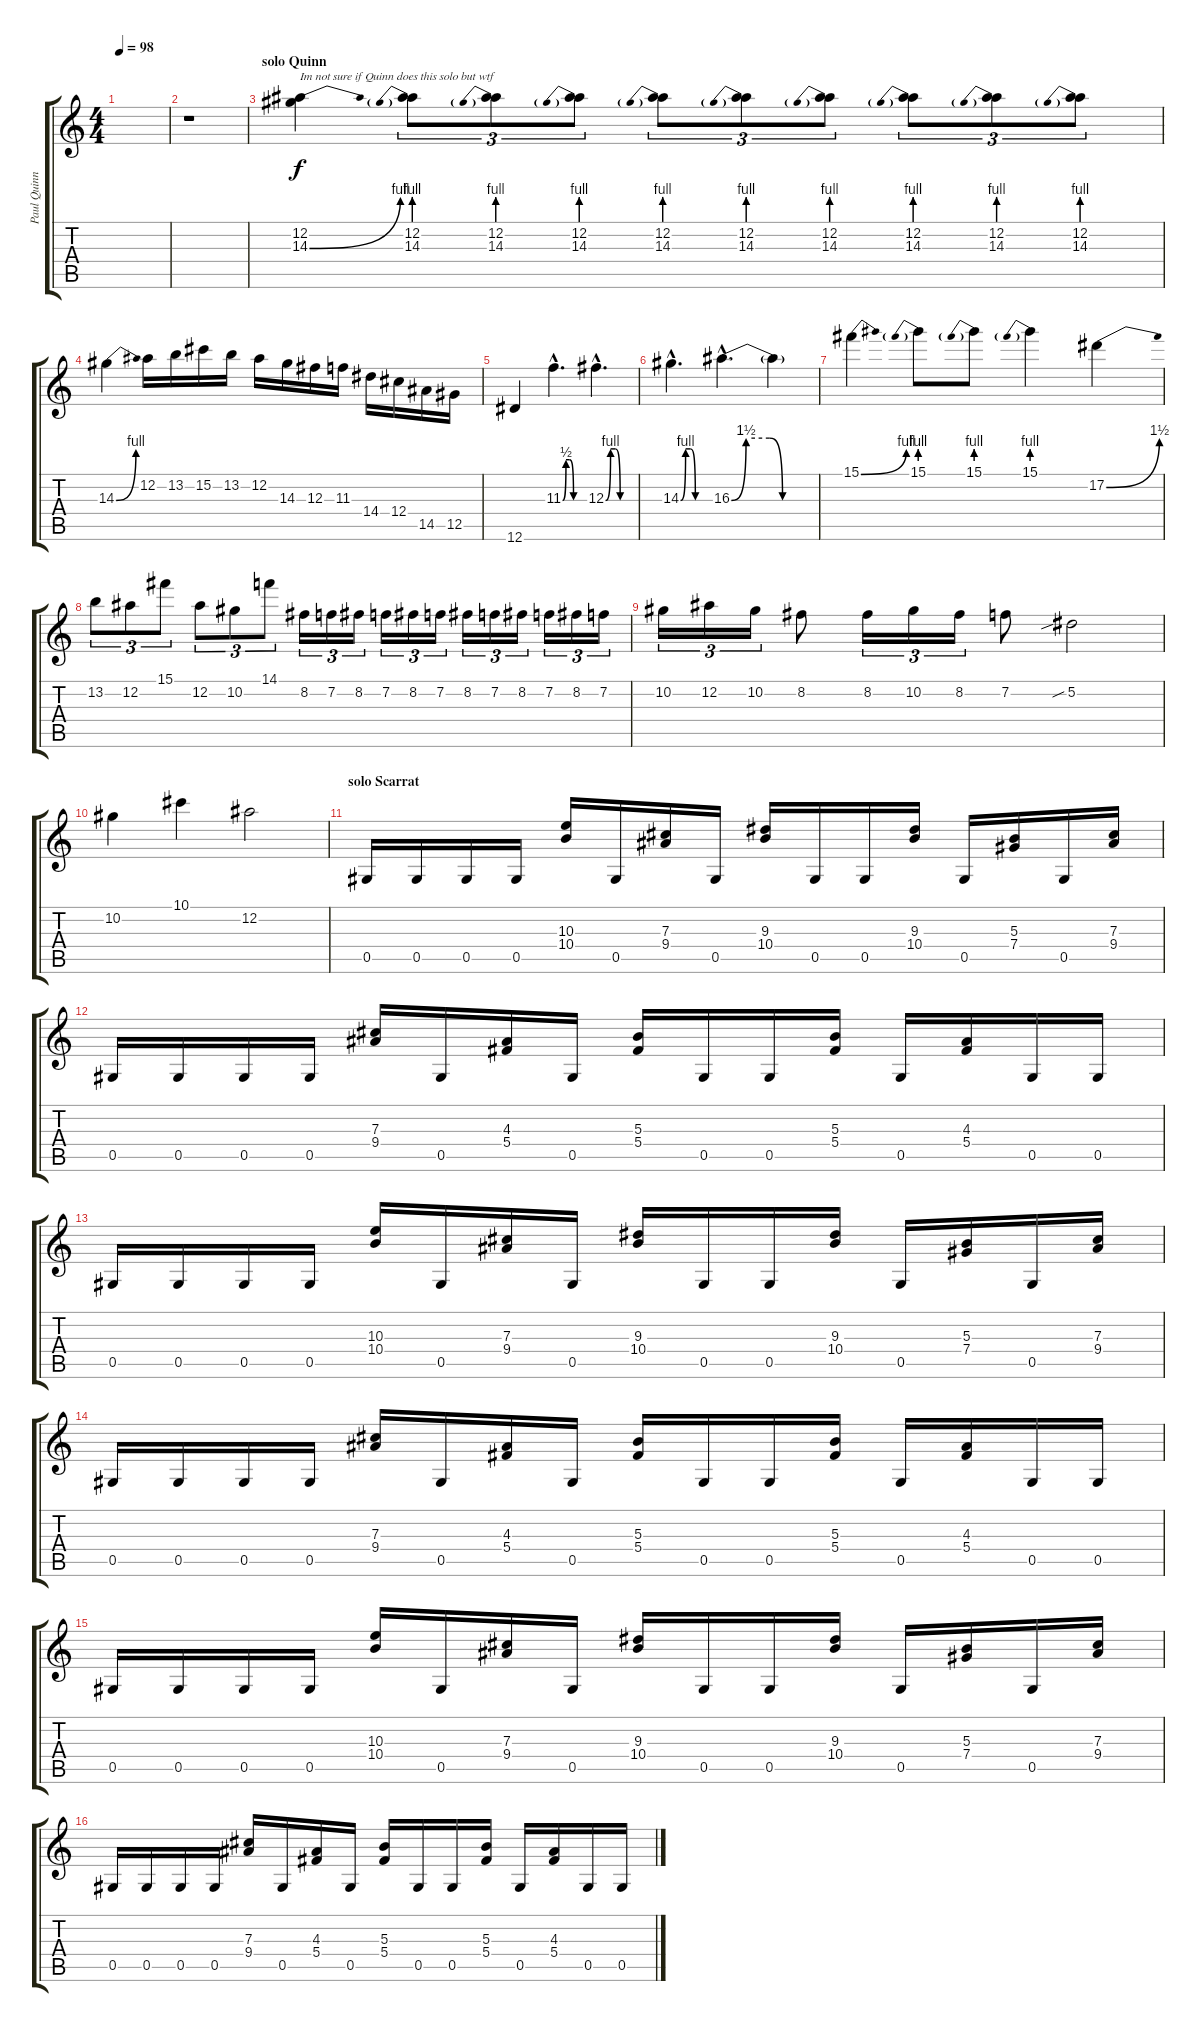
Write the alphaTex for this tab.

\track ("Paul Quinn" "Paul Quinn") {instrument distortionguitar}
\staff {score tabs}
\tuning (Eb4 Bb3 Gb3 Db3 Ab2 Eb2) {hide}
\ts (4 4)
\tempo 98
\clef g2
\ks c
|
r.1 |
\section ("" "solo Quinn")
(12.2 14.3{be (bend 0 0 60 4)}).4{txt "Im not sure if Quinn does this solo but wtf"} (12.2 14.3{be (prebend 0 4 60 4)}).8{tu (3 2)} (12.2 14.3{be (prebend 0 4 60 4)}).8{tu (3 2)} (12.2 14.3{be (prebend 0 4 60 4)}).8{tu (3 2)} (12.2 14.3{be (prebend 0 4 60 4)}).8{tu (3 2)} (12.2 14.3{be (prebend 0 4 60 4)}).8{tu (3 2)} (12.2 14.3{be (prebend 0 4 60 4)}).8{tu (3 2)} (12.2 14.3{be (prebend 0 4 60 4)}).8{tu (3 2)} (12.2 14.3{be (prebend 0 4 60 4)}).8{tu (3 2)} (12.2 14.3{be (prebend 0 4 60 4)}).8{tu (3 2)} |
14.3{be (bend 0 0 60 4)}.4 12.2.16 13.2.16 15.2.16 13.2.16 12.2.16 14.3.16 12.3.16 11.3.16 14.4.16 12.4.16 14.5.16 12.5.16 |
12.6.4 11.3{be (custom 0 0 9 2 19 2 30 0 45 0 60 0) hac}.4{d} 12.3{be (custom 0 0 10 4 20 4 30 0 45 0 60 0) hac}.4{d} |
14.3{be (custom 0 0 10 4 20 4 30 0 45 0 60 0) hac}.4{d} 16.3{be (custom 0 0 10 6 26 6 35 0 45 0 60 0) hac}.4{d} 16.3{t}.4 |
15.1{be (bend 0 0 60 4)}.4 15.1{be (prebend 0 4 60 4)}.8 15.1{be (prebend 0 4 60 4)}.8 15.1{be (prebend 0 4 60 4)}.4 17.2{be (bend 0 0 60 6)}.4 |
13.2.8{tu (3 2)} 12.2.8{tu (3 2)} 15.1.8{tu (3 2)} 12.2.8{tu (3 2)} 10.2.8{tu (3 2)} 14.1.8{tu (3 2)} 8.2.16{tu (3 2)} 7.2.16{tu (3 2)} 8.2.16{tu (3 2)} 7.2.16{tu (3 2)} 8.2.16{tu (3 2)} 7.2.16{tu (3 2)} 8.2.16{tu (3 2)} 7.2.16{tu (3 2)} 8.2.16{tu (3 2)} 7.2.16{tu (3 2)} 8.2.16{tu (3 2)} 7.2.16{tu (3 2)} |
10.2.16{tu (3 2)} 12.2.16{tu (3 2)} 10.2.16{tu (3 2)} 8.2.8 8.2.16{tu (3 2)} 10.2.16{tu (3 2)} 8.2.16{tu (3 2)} 7.2.8 5.2{sib}.2 |
10.2.4 10.1.4 12.2.2 |
\section ("" "solo Scarrat")
0.5.16 0.5.16 0.5.16 0.5.16 (10.3 10.4).16 0.5.16 (7.3 9.4).16 0.5.16 (9.3 10.4).16 0.5.16 0.5.16 (9.3 10.4).16 0.5.16 (5.3 7.4).16 0.5.16 (7.3 9.4).16 |
0.5.16 0.5.16 0.5.16 0.5.16 (7.3 9.4).16 0.5.16 (4.3 5.4).16 0.5.16 (5.3 5.4).16 0.5.16 0.5.16 (5.3 5.4).16 0.5.16 (4.3 5.4).16 0.5.16 0.5.16 |
0.5.16 0.5.16 0.5.16 0.5.16 (10.3 10.4).16 0.5.16 (7.3 9.4).16 0.5.16 (9.3 10.4).16 0.5.16 0.5.16 (9.3 10.4).16 0.5.16 (5.3 7.4).16 0.5.16 (7.3 9.4).16 |
0.5.16 0.5.16 0.5.16 0.5.16 (7.3 9.4).16 0.5.16 (4.3 5.4).16 0.5.16 (5.3 5.4).16 0.5.16 0.5.16 (5.3 5.4).16 0.5.16 (4.3 5.4).16 0.5.16 0.5.16 |
0.5.16 0.5.16 0.5.16 0.5.16 (10.3 10.4).16 0.5.16 (7.3 9.4).16 0.5.16 (9.3 10.4).16 0.5.16 0.5.16 (9.3 10.4).16 0.5.16 (5.3 7.4).16 0.5.16 (7.3 9.4).16 |
0.5.16 0.5.16 0.5.16 0.5.16 (7.3 9.4).16 0.5.16 (4.3 5.4).16 0.5.16 (5.3 5.4).16 0.5.16 0.5.16 (5.3 5.4).16 0.5.16 (4.3 5.4).16 0.5.16 0.5.16
